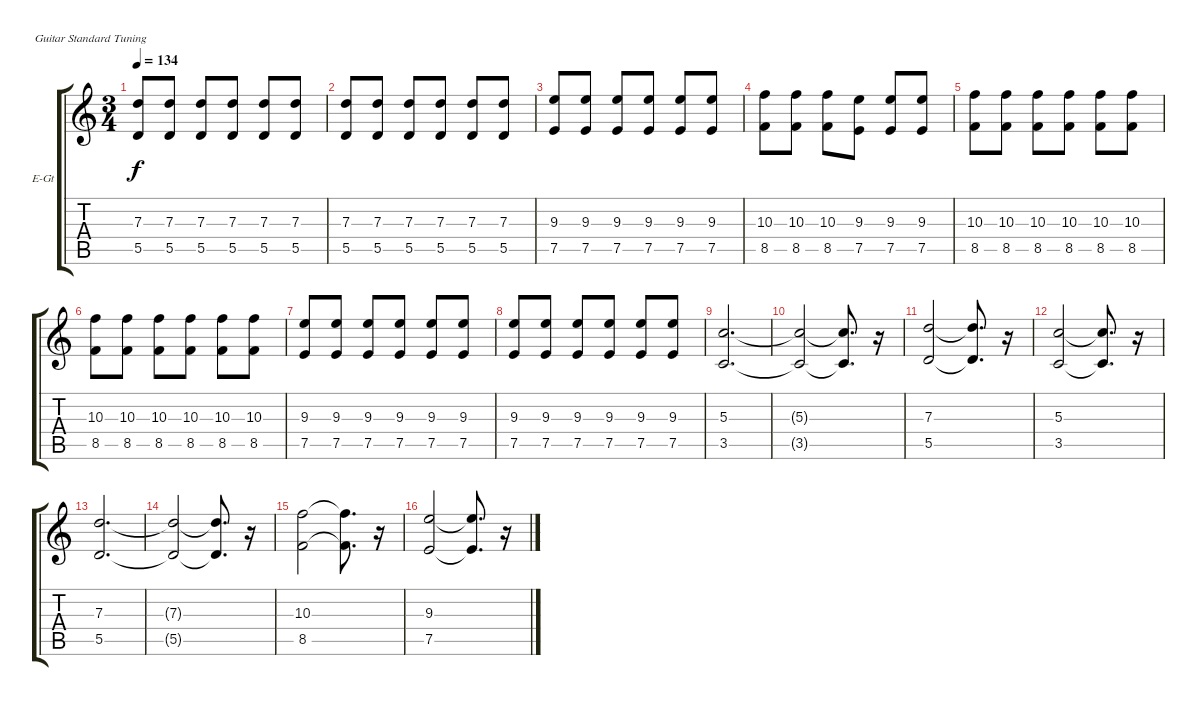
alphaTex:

\bracketExtendMode groupsimilarinstruments
\firstSystemTrackNameOrientation horizontal
\otherSystemsTrackNameOrientation horizontal
\track ("Guitar" "E-Gt") {instrument overdrivenguitar}
\staff {score tabs}
\tuning (E4 B3 G3 D3 A2 E2)
\ts (3 4)
\tempo 134
\clef g2
\ks c
(7.3 5.5).8{dy f} (7.3 5.5).8 (7.3 5.5).8 (7.3 5.5).8 (7.3 5.5).8 (7.3 5.5).8 |
(7.3 5.5).8 (7.3 5.5).8 (7.3 5.5).8 (7.3 5.5).8 (7.3 5.5).8 (7.3 5.5).8 |
(9.3 7.5).8 (9.3 7.5).8 (9.3 7.5).8 (9.3 7.5).8 (9.3 7.5).8 (9.3 7.5).8 |
(10.3 8.5).8 (10.3 8.5).8 (10.3 8.5).8 (9.3 7.5).8 (9.3 7.5).8 (9.3 7.5).8 |
(10.3 8.5).8 (10.3 8.5).8 (10.3 8.5).8 (10.3 8.5).8 (10.3 8.5).8 (10.3 8.5).8 |
(10.3 8.5).8 (10.3 8.5).8 (10.3 8.5).8 (10.3 8.5).8 (10.3 8.5).8 (10.3 8.5).8 |
(9.3 7.5).8 (9.3 7.5).8 (9.3 7.5).8 (9.3 7.5).8 (9.3 7.5).8 (9.3 7.5).8 |
(9.3 7.5).8 (9.3 7.5).8 (9.3 7.5).8 (9.3 7.5).8 (9.3 7.5).8 (9.3 7.5).8 |
(5.3 3.5).2{d} |
(5.3{t} 3.5{t}).2 (5.3{t} 3.5{t}).8{d} r.16 |
(7.3 5.5).2 (7.3{t} 5.5{t}).8{d} r.16 |
(5.3 3.5).2 (5.3{t} 3.5{t}).8{d} r.16 |
(7.3 5.5).2{d} |
(7.3{t} 5.5{t}).2 (7.3{t} 5.5{t}).8{d} r.16 |
(10.3 8.5).2 (10.3{t} 8.5{t}).8{d} r.16 |
(9.3 7.5).2 (9.3{t} 7.5{t}).8{d} r.16
